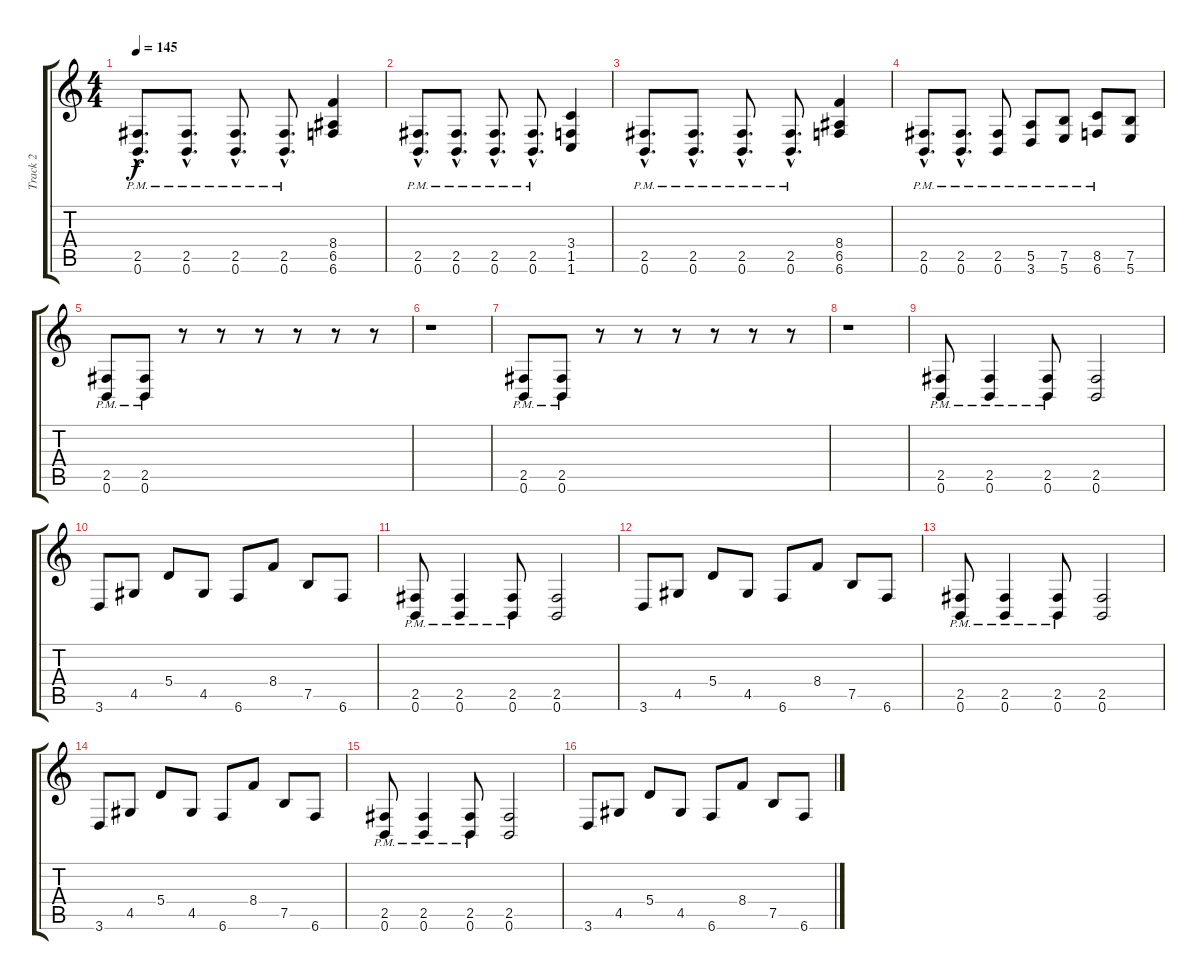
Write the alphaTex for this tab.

\track ("Track 2" "Track 2") {instrument distortionguitar}
\staff {score tabs}
\tuning (B3 Gb3 D3 A2 E2 B1) {hide}
\ts (4 4)
\tempo 145
\clef g2
\ks c
(2.5{hac pm} 0.6{hac pm}).8{d dy f} (2.5{hac pm} 0.6{hac pm}).8{d} (2.5{hac pm} 0.6{hac pm}).8{d} (2.5{hac pm} 0.6{hac pm}).8{d} (8.4 6.5 6.6).4 |
(2.5{hac pm} 0.6{hac pm}).8{d} (2.5{hac pm} 0.6{hac pm}).8{d} (2.5{hac pm} 0.6{hac pm}).8{d} (2.5{hac pm} 0.6{hac pm}).8{d} (3.4 1.5 1.6).4 |
(2.5{hac pm} 0.6{hac pm}).8{d} (2.5{hac pm} 0.6{hac pm}).8{d} (2.5{hac pm} 0.6{hac pm}).8{d} (2.5{hac pm} 0.6{hac pm}).8{d} (8.4 6.5 6.6).4 |
(2.5{hac pm} 0.6{hac pm}).8{d} (2.5{hac pm} 0.6{hac pm}).8{d} (2.5{pm} 0.6{pm}).8 (5.5{pm} 3.6{pm}).8 (7.5{pm} 5.6{pm}).8 (8.5{pm} 6.6{pm}).8 (7.5 5.6).8 |
(2.5{pm} 0.6{pm}).8 (2.5{pm} 0.6{pm}).8 r.8 r.8 r.8 r.8 r.8 r.8 |
r.1 |
(2.5{pm} 0.6{pm}).8 (2.5{pm} 0.6{pm}).8 r.8 r.8 r.8 r.8 r.8 r.8 |
r.1 |
(2.5{pm} 0.6{pm}).8 (2.5{pm} 0.6{pm}).4 (2.5{pm} 0.6{pm}).8 (2.5 0.6).2 |
3.6.8 4.5.8 5.4.8 4.5.8 6.6.8 8.4.8 7.5.8 6.6.8 |
(2.5{pm} 0.6{pm}).8 (2.5{pm} 0.6{pm}).4 (2.5{pm} 0.6{pm}).8 (2.5 0.6).2 |
3.6.8 4.5.8 5.4.8 4.5.8 6.6.8 8.4.8 7.5.8 6.6.8 |
(2.5{pm} 0.6{pm}).8 (2.5{pm} 0.6{pm}).4 (2.5{pm} 0.6{pm}).8 (2.5 0.6).2 |
3.6.8 4.5.8 5.4.8 4.5.8 6.6.8 8.4.8 7.5.8 6.6.8 |
(2.5{pm} 0.6{pm}).8 (2.5{pm} 0.6{pm}).4 (2.5{pm} 0.6{pm}).8 (2.5 0.6).2 |
3.6.8 4.5.8 5.4.8 4.5.8 6.6.8 8.4.8 7.5.8 6.6.8
